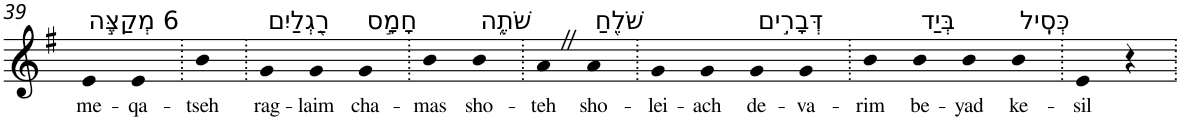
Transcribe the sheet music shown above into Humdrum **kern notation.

**kern	**text
*part1	*part1
*staff1	*staff1
*I"Piano	*
*I'Pno	*
!!LO:PB:g=z
*clefG2	*
*k[f#]	*
*G:	*
=39	=39
!LO:TX:a:t=6 מְקַצֶּ֣ה	!
!	!LO:LY:b
4e	me-
!	!LO:LY:b
4e	-qa-
=40.	=40.
!	!LO:LY:b
4b	-tseh
=41.	=41.
!LO:TX:a:t=רַ֭גְלַיִם	!
!	!LO:LY:b
4g	rag-
!	!LO:LY:b
4g	-laim
!LO:TX:a:t=חָמָ֣ס	!
!	!LO:LY:b
4g	cha-
=42.	=42.
!	!LO:LY:b
4b	-mas
!LO:TX:a:t=שֹׁתֶ֑ה	!
!	!LO:LY:b
4b	sho-
=43.	=43.
!	!LO:LY:b
4aZ	-teh
!LO:TX:a:t=שֹׁלֵ֖חַ	!
!	!LO:LY:b
4a	sho-
=44.	=44.
!	!LO:LY:b
4g	-lei-
!	!LO:LY:b
4g	-ach
!LO:TX:a:t=דְּבָרִ֣ים	!
!	!LO:LY:b
4g	de-
!	!LO:LY:b
4g	-va-
=45.	=45.
!	!LO:LY:b
4b	-rim
!LO:TX:a:t=בְּיַד	!
!	!LO:LY:b
4b	be-
!	!LO:LY:b
4b	-yad
!LO:TX:a:t=כְּסִֽיל	!
!	!LO:LY:b
4b	ke-
=46.	=46.
!	!LO:LY:b
4e	-sil
4r	.
=.	=.
*-	*-
